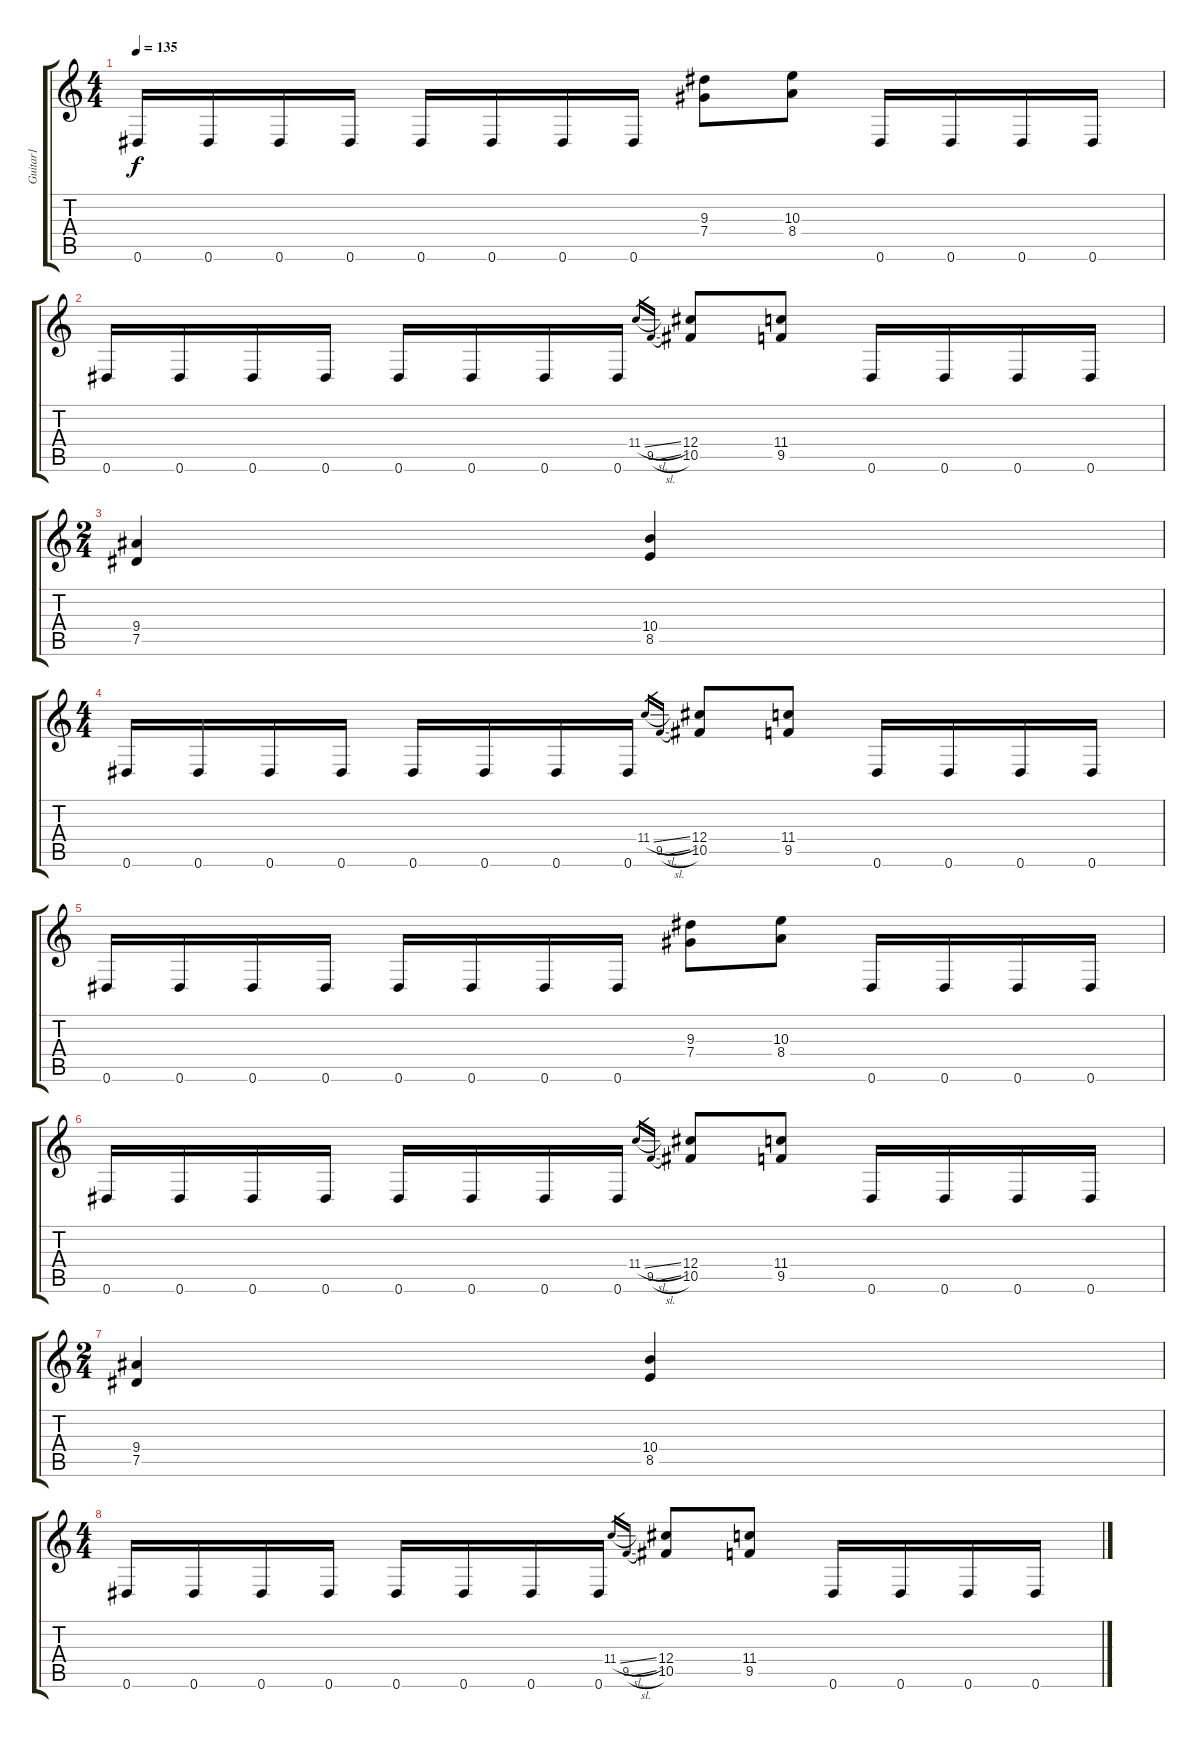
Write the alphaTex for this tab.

\track ("Guitar1" "Guitar1") {instrument overdrivenguitar}
\staff {score tabs}
\tuning (Eb4 Bb3 Gb3 Db3 Ab2 Eb2) {hide}
\ts (4 4)
\tempo 135
\clef g2
\ks c
0.6.16{dy f} 0.6.16 0.6.16 0.6.16 0.6.16 0.6.16 0.6.16 0.6.16 (9.3 7.4).8 (10.3 8.4).8 0.6.16 0.6.16 0.6.16 0.6.16 |
0.6.16 0.6.16 0.6.16 0.6.16 0.6.16 0.6.16 0.6.16 0.6.16 11.4{sl}.16{gr} 9.5{sl}.16{gr} (12.4 10.5).8 (11.4 9.5).8 0.6.16 0.6.16 0.6.16 0.6.16 |
\ts (2 4)
(9.4 7.5).4 (10.4 8.5).4 |
\ts (4 4)
0.6.16 0.6.16 0.6.16 0.6.16 0.6.16 0.6.16 0.6.16 0.6.16 11.4{sl}.16{gr} 9.5{sl}.16{gr} (12.4 10.5).8 (11.4 9.5).8 0.6.16 0.6.16 0.6.16 0.6.16 |
0.6.16 0.6.16 0.6.16 0.6.16 0.6.16 0.6.16 0.6.16 0.6.16 (9.3 7.4).8 (10.3 8.4).8 0.6.16 0.6.16 0.6.16 0.6.16 |
0.6.16 0.6.16 0.6.16 0.6.16 0.6.16 0.6.16 0.6.16 0.6.16 11.4{sl}.16{gr} 9.5{sl}.16{gr} (12.4 10.5).8 (11.4 9.5).8 0.6.16 0.6.16 0.6.16 0.6.16 |
\ts (2 4)
(9.4 7.5).4 (10.4 8.5).4 |
\ts (4 4)
0.6.16 0.6.16 0.6.16 0.6.16 0.6.16 0.6.16 0.6.16 0.6.16 11.4{sl}.16{gr} 9.5{sl}.16{gr} (12.4 10.5).8 (11.4 9.5).8 0.6.16 0.6.16 0.6.16 0.6.16
